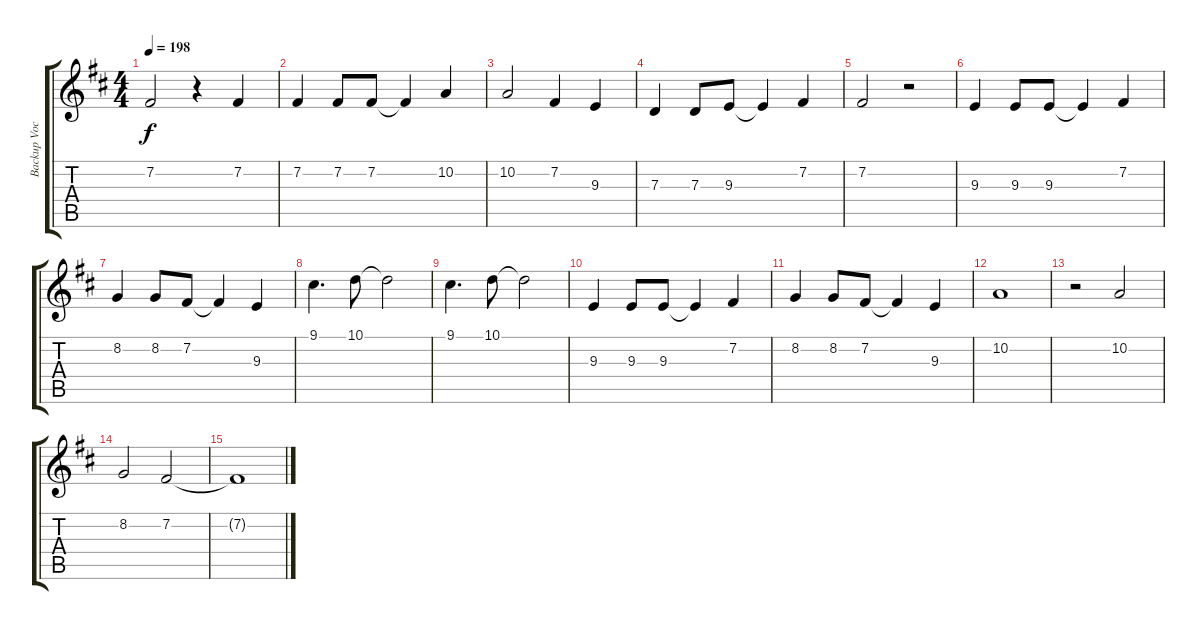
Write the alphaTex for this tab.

\track ("Backup Vocals" "Backup Voc") {instrument synthvoice}
\staff {score tabs}
\tuning (E4 B3 G3 D3 A2 E2) {hide}
\ts (4 4)
\tempo 198
\clef g2
\ks bminor
7.2.2{dy f} r.4 7.2.4 |
7.2.4 7.2.8 7.2.8 7.2{t}.4 10.2.4 |
10.2.2 7.2.4 9.3.4 |
7.3.4 7.3.8 9.3.8 9.3{t}.4 7.2.4 |
7.2.2 r.2 |
9.3.4 9.3.8 9.3.8 9.3{t}.4 7.2.4 |
8.2.4 8.2.8 7.2.8 7.2{t}.4 9.3.4 |
9.1.4{d} 10.1.8 10.1{t}.2 |
9.1.4{d} 10.1.8 10.1{t}.2 |
9.3.4 9.3.8 9.3.8 9.3{t}.4 7.2.4 |
8.2.4 8.2.8 7.2.8 7.2{t}.4 9.3.4 |
10.2.1 |
r.2 10.2.2 |
8.2.2 7.2.2 |
7.2{t}.1
